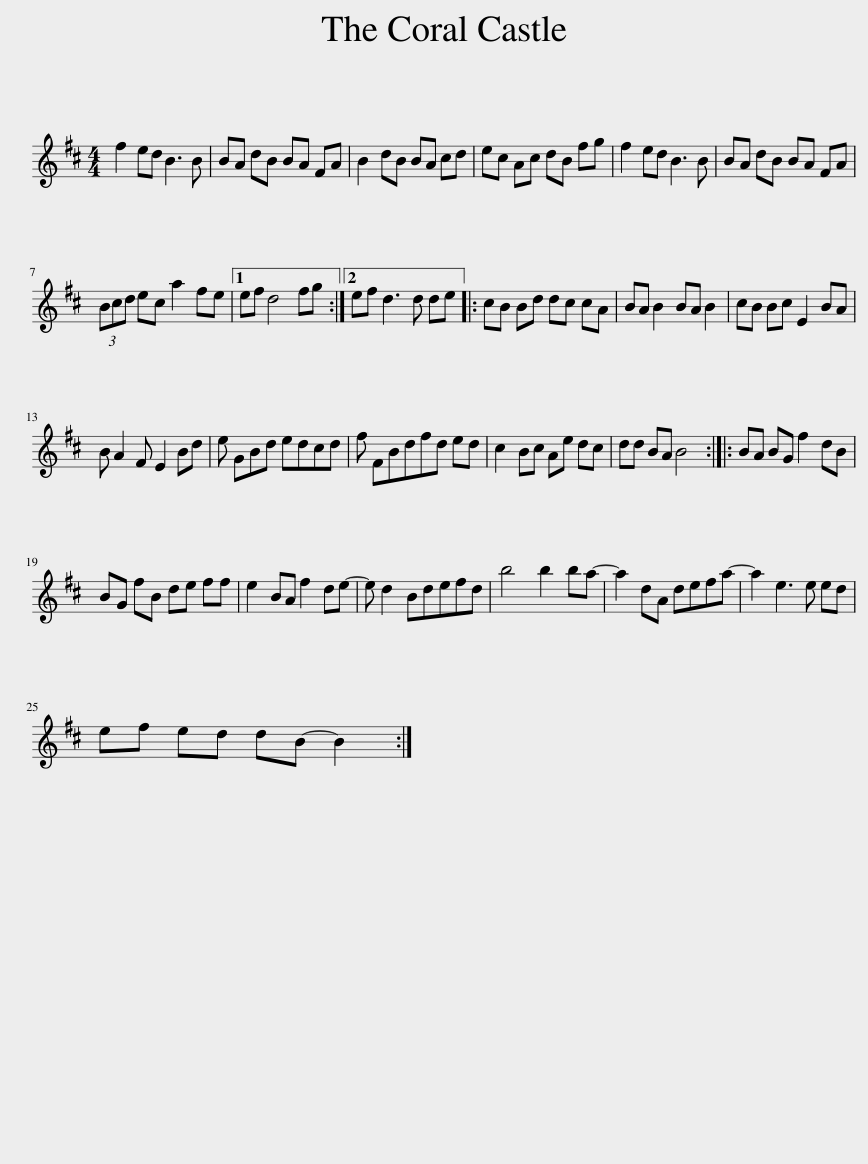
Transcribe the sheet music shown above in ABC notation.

X:1
L:1/8
M:4/4
I:linebreak $
K:Bmin
V:1 treble
V:1
 f2 ed B3 B | BA dB BA FA | B2 dB BA cd | ec Ac dB fg | f2 ed B3 B | %5
 BA dB BA FA |$ (3Bcd ec a2 fe |1 ef d4 fg :|2 ef d3 d de |: cB Bd dc cA | %10
 BA B2 BA B2 | cB Bc E2 BA |$ B A2 F E2 Bd | e GBd edcd | f FBdfd ed | %15
 c2 Bc Ae dc | dd BA B4 :: BA BG f2 dB |$ BG fB de ff | e2 BA f2 de- | %20
 e d2 Bdefd | b4 b2 ba- | a2 dA defa- | a2 e3 e ed |$ ef ed dB- B2 :| %25
